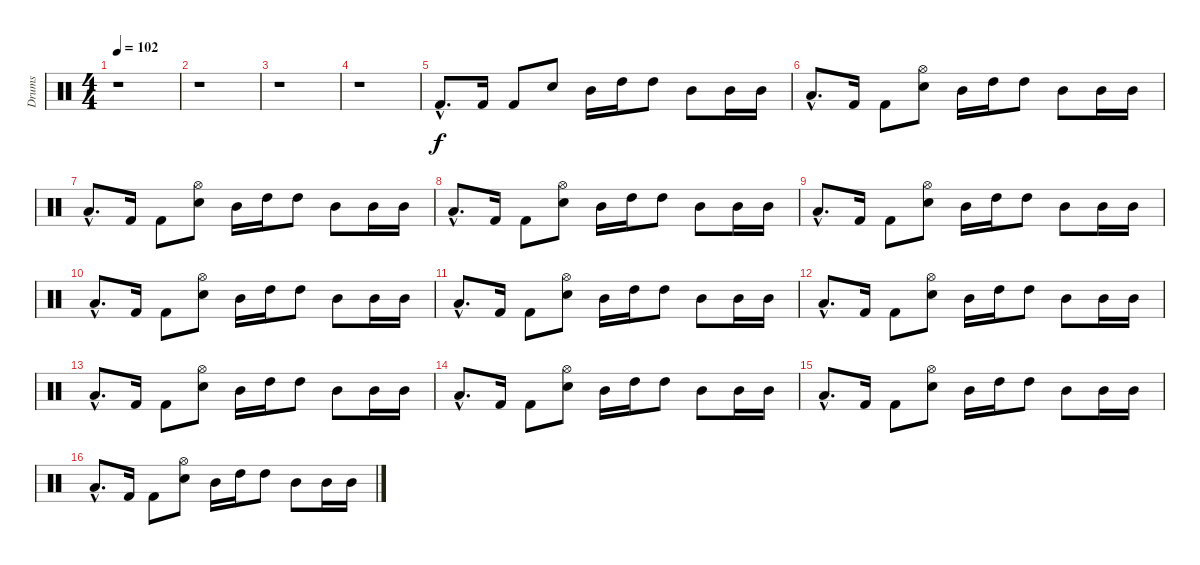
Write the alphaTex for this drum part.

\track ("Drums" "Drums") {instrument percussion}
\staff {score}
\articulation defaults
\ts (4 4)
\tempo 102
\clef neutral
\ks c
r.1{dy f} |
r.1 |
r.1 |
r.1 |
"Kick (hit) 2"{hac}.8{d} "Kick (hit) 2".16 "Kick (hit) 2".8 "Electric Snare (hit)".8 "Mid Tom (hit)".16 "High Tom (hit)".16 "High Tom (hit)".8 "Mid Tom (hit)".8 "Mid Tom (hit)".16 "Mid Tom (hit)".16 |
"Low Tom (hit)"{hac}.8{d} "Kick (hit) 2".16 "Kick (hit) 2".8 ("Hi-Hat (open)" "Electric Snare (hit)").8 "Mid Tom (hit)".16 "High Tom (hit)".16 "High Tom (hit)".8 "Mid Tom (hit)".8 "Mid Tom (hit)".16 "Mid Tom (hit)".16 |
"Low Tom (hit)"{hac}.8{d} "Kick (hit) 2".16 "Kick (hit) 2".8 ("Hi-Hat (open)" "Electric Snare (hit)").8 "Mid Tom (hit)".16 "High Tom (hit)".16 "High Tom (hit)".8 "Mid Tom (hit)".8 "Mid Tom (hit)".16 "Mid Tom (hit)".16 |
"Low Tom (hit)"{hac}.8{d} "Kick (hit) 2".16 "Kick (hit) 2".8 ("Hi-Hat (open)" "Electric Snare (hit)").8 "Mid Tom (hit)".16 "High Tom (hit)".16 "High Tom (hit)".8 "Mid Tom (hit)".8 "Mid Tom (hit)".16 "Mid Tom (hit)".16 |
"Low Tom (hit)"{hac}.8{d} "Kick (hit) 2".16 "Kick (hit) 2".8 ("Hi-Hat (open)" "Electric Snare (hit)").8 "Mid Tom (hit)".16 "High Tom (hit)".16 "High Tom (hit)".8 "Mid Tom (hit)".8 "Mid Tom (hit)".16 "Mid Tom (hit)".16 |
"Low Tom (hit)"{hac}.8{d} "Kick (hit) 2".16 "Kick (hit) 2".8 ("Hi-Hat (open)" "Electric Snare (hit)").8 "Mid Tom (hit)".16 "High Tom (hit)".16 "High Tom (hit)".8 "Mid Tom (hit)".8 "Mid Tom (hit)".16 "Mid Tom (hit)".16 |
"Low Tom (hit)"{hac}.8{d} "Kick (hit) 2".16 "Kick (hit) 2".8 ("Hi-Hat (open)" "Electric Snare (hit)").8 "Mid Tom (hit)".16 "High Tom (hit)".16 "High Tom (hit)".8 "Mid Tom (hit)".8 "Mid Tom (hit)".16 "Mid Tom (hit)".16 |
"Low Tom (hit)"{hac}.8{d} "Kick (hit) 2".16 "Kick (hit) 2".8 ("Hi-Hat (open)" "Electric Snare (hit)").8 "Mid Tom (hit)".16 "High Tom (hit)".16 "High Tom (hit)".8 "Mid Tom (hit)".8 "Mid Tom (hit)".16 "Mid Tom (hit)".16 |
"Low Tom (hit)"{hac}.8{d} "Kick (hit) 2".16 "Kick (hit) 2".8 ("Hi-Hat (open)" "Electric Snare (hit)").8 "Mid Tom (hit)".16 "High Tom (hit)".16 "High Tom (hit)".8 "Mid Tom (hit)".8 "Mid Tom (hit)".16 "Mid Tom (hit)".16 |
"Low Tom (hit)"{hac}.8{d} "Kick (hit) 2".16 "Kick (hit) 2".8 ("Hi-Hat (open)" "Electric Snare (hit)").8 "Mid Tom (hit)".16 "High Tom (hit)".16 "High Tom (hit)".8 "Mid Tom (hit)".8 "Mid Tom (hit)".16 "Mid Tom (hit)".16 |
"Low Tom (hit)"{hac}.8{d} "Kick (hit) 2".16 "Kick (hit) 2".8 ("Hi-Hat (open)" "Electric Snare (hit)").8 "Mid Tom (hit)".16 "High Tom (hit)".16 "High Tom (hit)".8 "Mid Tom (hit)".8 "Mid Tom (hit)".16 "Mid Tom (hit)".16 |
"Low Tom (hit)"{hac}.8{d} "Kick (hit) 2".16 "Kick (hit) 2".8 ("Hi-Hat (open)" "Electric Snare (hit)").8 "Mid Tom (hit)".16 "High Tom (hit)".16 "High Tom (hit)".8 "Mid Tom (hit)".8 "Mid Tom (hit)".16 "Mid Tom (hit)".16
